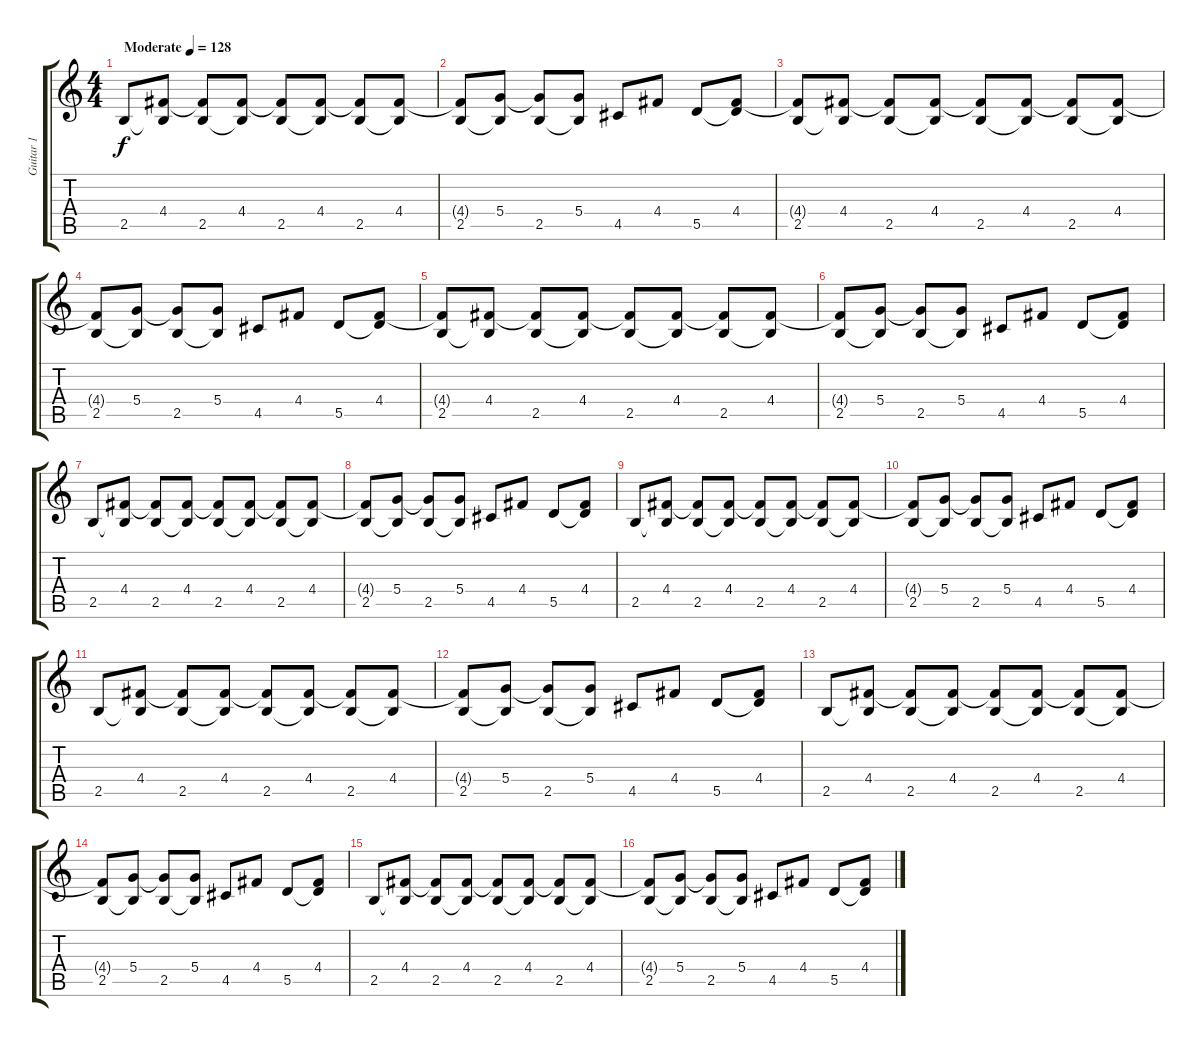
\track ("Guitar 1" "Guitar 1") {instrument acousticguitarnylon}
\staff {score tabs}
\tuning (E4 B3 G3 D3 A2 E2) {hide}
\ts (4 4)
\tempo (128 "Moderate")
\clef g2
\ks c
2.5.8{dy f instrument acousticguitarnylon} (4.4 2.5{t}).8 (4.4{t} 2.5).8 (4.4 2.5{t}).8 (4.4{t} 2.5).8 (4.4 2.5{t}).8 (4.4{t} 2.5).8 (4.4 2.5{t}).8 |
(4.4{t} 2.5).8 (5.4 2.5{t}).8 (5.4{t} 2.5).8 (5.4 2.5{t}).8 4.5.8 4.4.8 5.5.8 (4.4 5.5{t}).8 |
(4.4{t} 2.5).8 (4.4 2.5{t}).8 (4.4{t} 2.5).8 (4.4 2.5{t}).8 (4.4{t} 2.5).8 (4.4 2.5{t}).8 (4.4{t} 2.5).8 (4.4 2.5{t}).8 |
(4.4{t} 2.5).8 (5.4 2.5{t}).8 (5.4{t} 2.5).8 (5.4 2.5{t}).8 4.5.8 4.4.8 5.5.8 (4.4 5.5{t}).8 |
(4.4{t} 2.5).8 (4.4 2.5{t}).8 (4.4{t} 2.5).8 (4.4 2.5{t}).8 (4.4{t} 2.5).8 (4.4 2.5{t}).8 (4.4{t} 2.5).8 (4.4 2.5{t}).8 |
(4.4{t} 2.5).8 (5.4 2.5{t}).8 (5.4{t} 2.5).8 (5.4 2.5{t}).8 4.5.8 4.4.8 5.5.8 (4.4 5.5{t}).8 |
2.5.8 (4.4 2.5{t}).8 (4.4{t} 2.5).8 (4.4 2.5{t}).8 (4.4{t} 2.5).8 (4.4 2.5{t}).8 (4.4{t} 2.5).8 (4.4 2.5{t}).8 |
(4.4{t} 2.5).8 (5.4 2.5{t}).8 (5.4{t} 2.5).8 (5.4 2.5{t}).8 4.5.8 4.4.8 5.5.8 (4.4 5.5{t}).8 |
2.5.8 (4.4 2.5{t}).8 (4.4{t} 2.5).8 (4.4 2.5{t}).8 (4.4{t} 2.5).8 (4.4 2.5{t}).8 (4.4{t} 2.5).8 (4.4 2.5{t}).8 |
(4.4{t} 2.5).8 (5.4 2.5{t}).8 (5.4{t} 2.5).8 (5.4 2.5{t}).8 4.5.8 4.4.8 5.5.8 (4.4 5.5{t}).8 |
2.5.8 (4.4 2.5{t}).8 (4.4{t} 2.5).8 (4.4 2.5{t}).8 (4.4{t} 2.5).8 (4.4 2.5{t}).8 (4.4{t} 2.5).8 (4.4 2.5{t}).8 |
(4.4{t} 2.5).8 (5.4 2.5{t}).8 (5.4{t} 2.5).8 (5.4 2.5{t}).8 4.5.8 4.4.8 5.5.8 (4.4 5.5{t}).8 |
2.5.8 (4.4 2.5{t}).8 (4.4{t} 2.5).8 (4.4 2.5{t}).8 (4.4{t} 2.5).8 (4.4 2.5{t}).8 (4.4{t} 2.5).8 (4.4 2.5{t}).8 |
(4.4{t} 2.5).8 (5.4 2.5{t}).8 (5.4{t} 2.5).8 (5.4 2.5{t}).8 4.5.8 4.4.8 5.5.8 (4.4 5.5{t}).8 |
2.5.8 (4.4 2.5{t}).8 (4.4{t} 2.5).8 (4.4 2.5{t}).8 (4.4{t} 2.5).8 (4.4 2.5{t}).8 (4.4{t} 2.5).8 (4.4 2.5{t}).8 |
(4.4{t} 2.5).8 (5.4 2.5{t}).8 (5.4{t} 2.5).8 (5.4 2.5{t}).8 4.5.8 4.4.8 5.5.8 (4.4 5.5{t}).8
